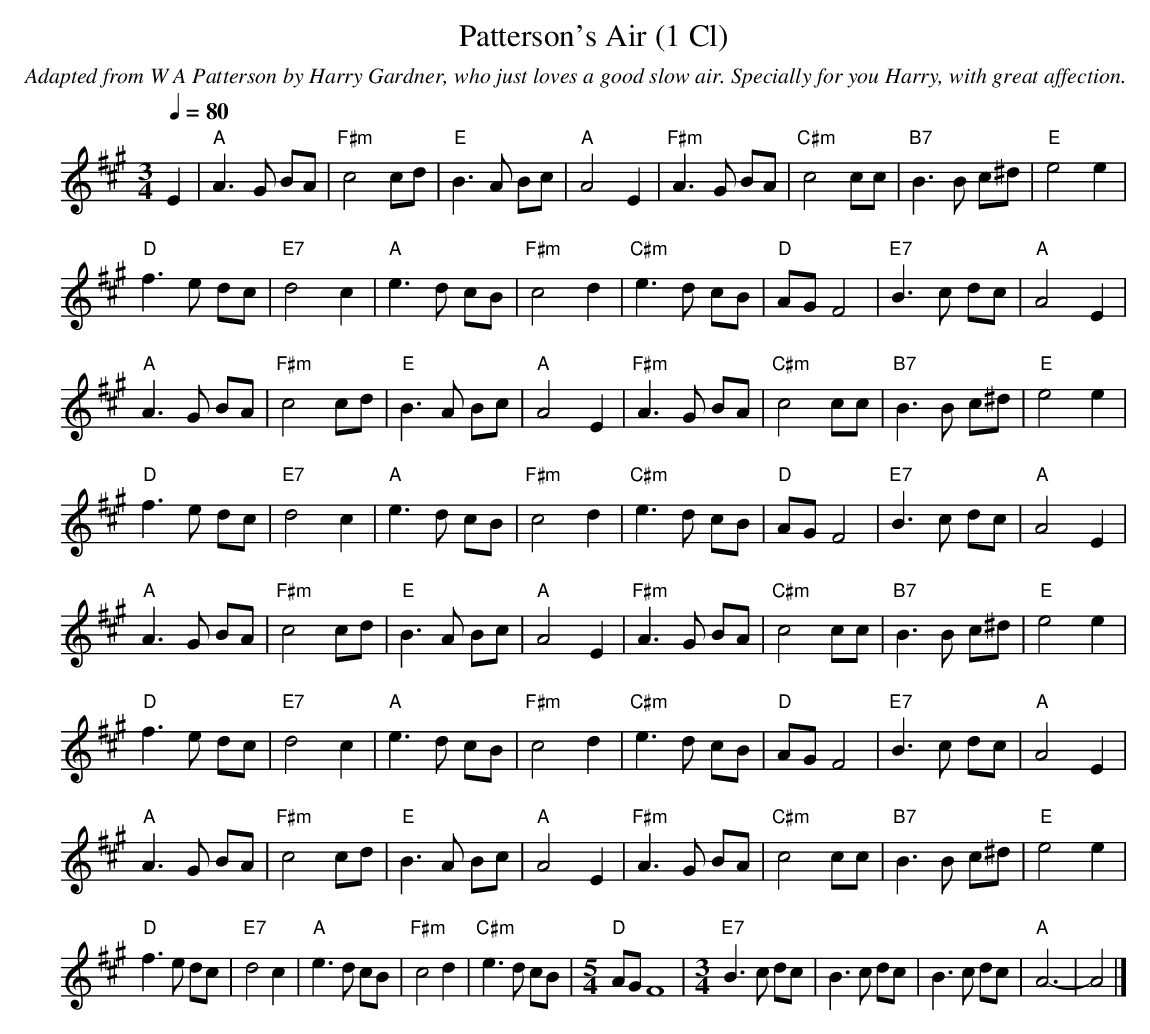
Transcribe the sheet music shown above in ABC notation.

X:1
T:Patterson's Air (1 Cl)
C:Adapted from W A Patterson by Harry Gardner, who just loves a good slow air. Specially for you Harry, with great affection.
M:3/4
L:1/8
Q:1/4=80
K:Amaj
E2|"A"A3 G BA|"F#m"c4 cd|"E"B3 A Bc|"A"A4 E2|"F#m"A3 G BA|"C#m"c4 cc|"B7" B3 B c^d|"E"e4 e2|
"D"f3e dc|"E7"d4c2|"A"e3d cB|"F#m"c4d2|"C#m" e3d cB|"D"AGF4|"E7"B3c dc|"A"A4E2|
"A"A3 G BA|"F#m"c4 cd|"E"B3 A Bc|"A"A4 E2|"F#m"A3 G BA|"C#m"c4 cc|"B7" B3 B c^d|"E"e4 e2|
"D"f3e dc|"E7"d4c2|"A"e3d cB|"F#m"c4d2|"C#m" e3d cB|"D"AGF4|"E7"B3c dc|"A"A4E2|
"A"A3 G BA|"F#m"c4 cd|"E"B3 A Bc|"A"A4 E2|"F#m"A3 G BA|"C#m"c4 cc|"B7" B3 B c^d|"E"e4 e2|
"D"f3e dc|"E7"d4c2|"A"e3d cB|"F#m"c4d2|"C#m" e3d cB|"D"AGF4|"E7"B3c dc|"A"A4E2|
"A"A3 G BA|"F#m"c4 cd|"E"B3 A Bc|"A"A4 E2|"F#m"A3 G BA|"C#m"c4 cc|"B7" B3 B c^d|"E"e4 e2|
"D"f3e dc|"E7"d4c2|"A"e3d cB|"F#m"c4d2|"C#m" e3d cB|\
M:5/4
"D"AGF8|\
M:3/4
"E7"B3c dc|B3c dc|B3c dc|"A"A6-|A4|]
